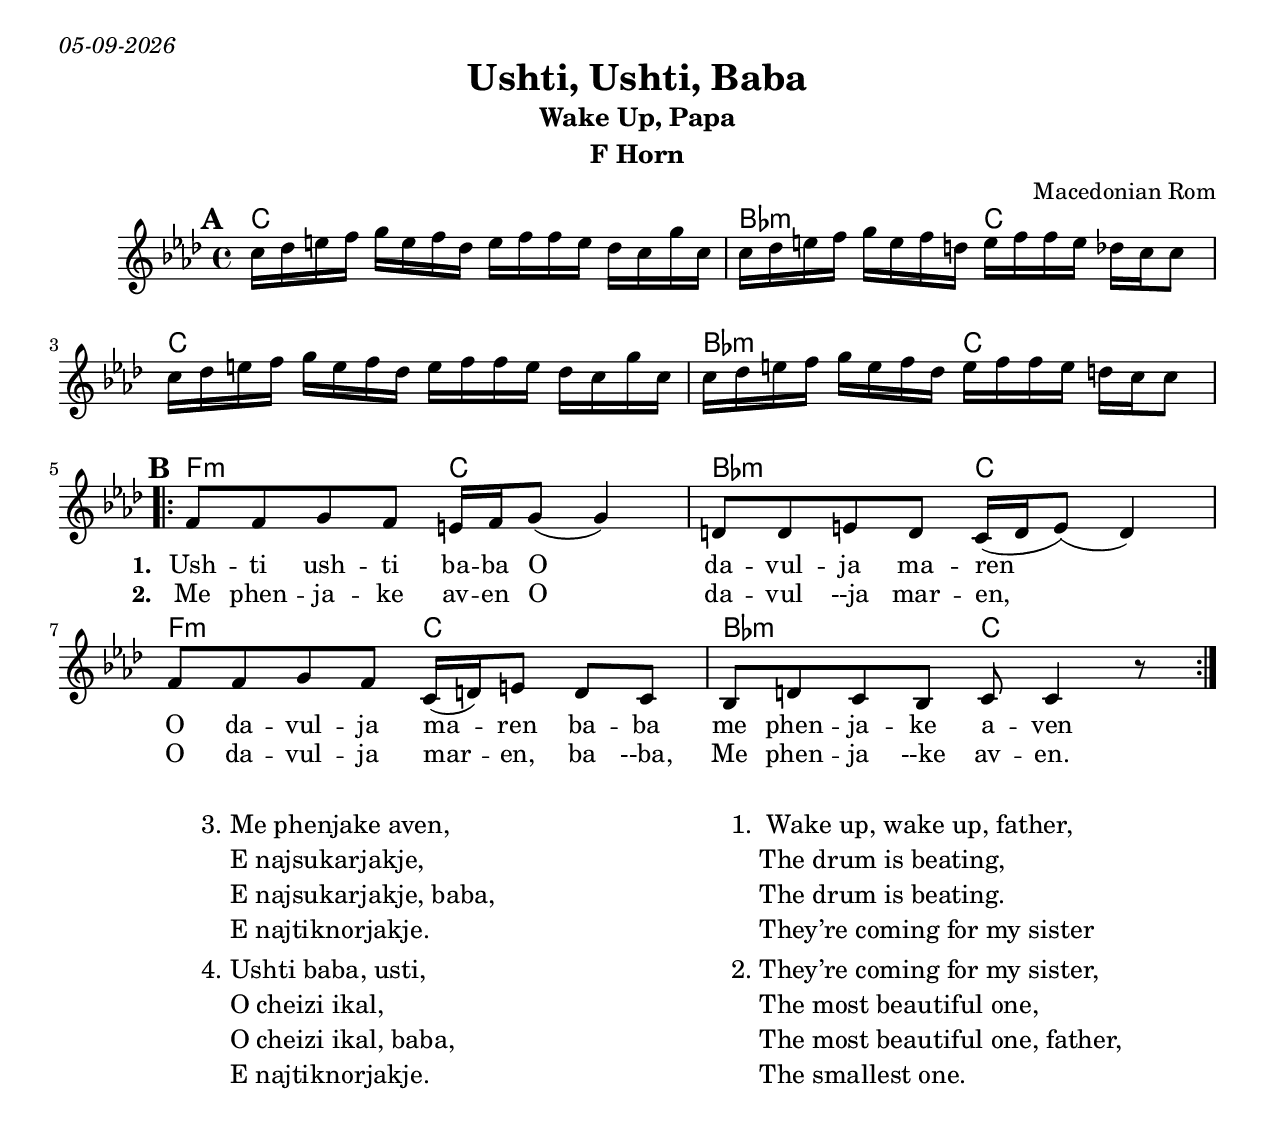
\version "2.18.0"
\include "english.ly"
\pointAndClickOff
\paper{
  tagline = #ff
  print-all-headers = ##t
  #(set-paper-size "letter")
}
date = #(strftime "%d-%m-%Y" (localtime (current-time)))

\markup{ \italic{ \date }  }

%\markup{ Got something to say? }

global = {
  \clef treble
  \key f \minor
  \time 4/4
  \set Score.markFormatter = #format-mark-box-alphabet
}

%#################################### Melody ########################
%melody =  \transpose c d \relative c' {  %transpose for clarinet
melody = \relative c'' {
  \global
  %\partial 16*3 a16 d f   %lead in notes
  \mark \default
  % top line

  c16 df e f  g e f df e f f e df c g' c, |
  c df e f  g e f d  e f f e df c c8|
  c16 df e f g e f df  e f f e  df c g' c,|
  c16 df e f g e f df  e f f e  d c c8|

  \break
  \repeat volta 2{
    %bottom Line
    \mark \default
    f,8 f g f e16 f g8(g4)|
    % f8 f g f e16(f g8) (g4)    top line m2
    d8 d e d c16(d e8)(d4)  %more stuff
    f8 f g f c16(d) e8 d c |
    bf8 d c bf c c4 r8|
  }

}


%################################# Lyrics #####################
\addlyrics{
  \repeat unfold 62{\skip 2}
  \set stanza = #"1. "
  Ush -- ti ush -- ti ba -- ba
  O da -- vul -- ja ma -- ren
  O da -- vul -- ja ma -- ren ba -- ba me phen  -- ja -- ke a -- ven
}
\addlyrics{
  \repeat unfold 62{\skip 2}
  \set stanza = #"2. "
  Me phen -- ja -- ke av -- en
  O da -- vul --ja mar -- en,
  O da -- vul -- ja mar -- en, ba --ba,
  Me phen -- ja --ke av -- en.
}
%################################# Chords #######################
harmonies = \chordmode {
  c1 bf2:m c2
  c1 bf2:m c2
  %b
  f2:m c2
  bf2:m c2
  f2:m c2
  bf2:m c2
}

\score {
  <<
    \new ChordNames {
      \set chordChanges = ##f
      \harmonies
    }
    \new Staff   \melody
  >>
  \header{
    title= "Ushti, Ushti, Baba"
    subtitle="Wake Up, Papa"
    composer= ""
    instrument = "F Horn"
    arranger= "Macedonian Rom"
  }
  \layout{indent = 1.0\cm}
  \midi {
    \tempo 4 = 120

    % \midi { }
  }
}

%\markup{\vspace #4}
% more verses:

%\markup{-}

\markup {
  \pad-around #4.0
  \larger

  \fill-line {
    \hspace #0.1 % distance from left margin
    \column {
      \line { "3."
              \column {
                "Me phenjake aven,"
                "E najsukarjakje,"
                "E najsukarjakje, baba,"
                "E najtiknorjakje."
              }
      }
      \hspace #0.2 % vertical distance between verses
      \line { "4."
              \column {
                "Ushti baba, usti,"
                "O cheizi ikal,"
                "O cheizi ikal, baba,"
                "E najtiknorjakje."
              }
      }
    }
    \hspace #0.1  % horiz. distance between columns
    \column {
      \line { "1."
              \column {
                " Wake up, wake up, father,"
                "The drum is beating,"
                "The drum is beating."
                "They’re coming for my sister"
              }
      }
      \hspace #0.2 % distance between verses
      \line { "2."
              \column {
                "They’re coming for my sister,"
                "The most beautiful one,"
                "The most beautiful one, father,"
                "The smallest one."
              }
      }
    }
    \hspace #0.1 % distance to right margin
  }
}


%{
Ushti Ushti, baba
O davulja maren,
O davulja maren, baba,
Me phenjake aven. / x2

Me phenjake aven
O davulja maren,
O davulja maren, baba,
Me phenjake aven. / x2

Me phenjake aven,
E najsukarjakje,
E najsukarjakje, baba,
E najtiknorjakje. / x2

Ushti baba, usti,
O cheizi ikal,
O cheizi ikal, baba,
E najtiknorjakje. / x2

 *********************
Wake up, wake up, father,
The drum is beating,
The drum is beating.
They’re coming for my sister.

They’re coming for my sister,
The most beautiful one,
The most beautiful one, father,
The smallest one.

Wake up, wake up, father,
The dowry is being taken out,
The dowry is being taken out,
The smallest one.

Wake up, wake up, father,
The drum is beating,
The drum is beating,
They’re coming for my sister.

%}
